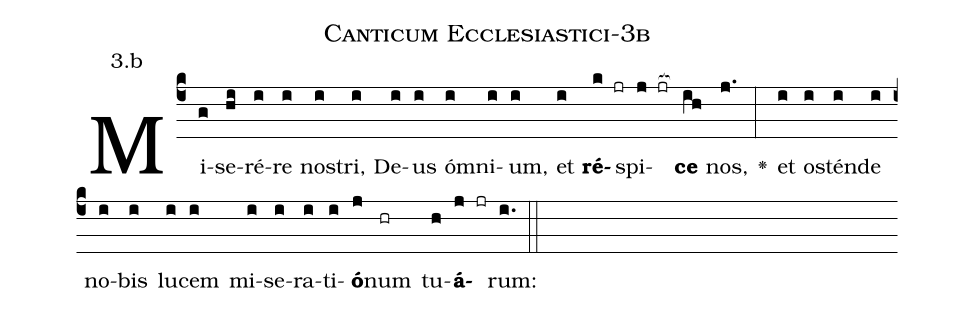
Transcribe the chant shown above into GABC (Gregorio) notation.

name: Canticum Ecclesiastici-3b;
annotation: 3.b;
%%
(c4)Mi(g)se(hi)ré(i)re(i) no(i)stri,(i) De(i)us(i) óm(i)ni(i)um,(i) et(i) <b>ré</b>(k jr)spi(j jr[ocb:1{])<b>ce</b>(ih[ocb:0}]) nos,(j.) <v>\greheightstar</v>(:) et(i) o(i)stén(i)de(i) no(i)bis(i) lu(i)cem(i) mi(i)se(i)ra(i)ti(i)<b>ó</b>(j)num(hr) tu(h)<b>á</b>(j jr)rum:(i.) (::)


%E(i) u(i) o(j) u(h) a(j) e.(i.) (::)
